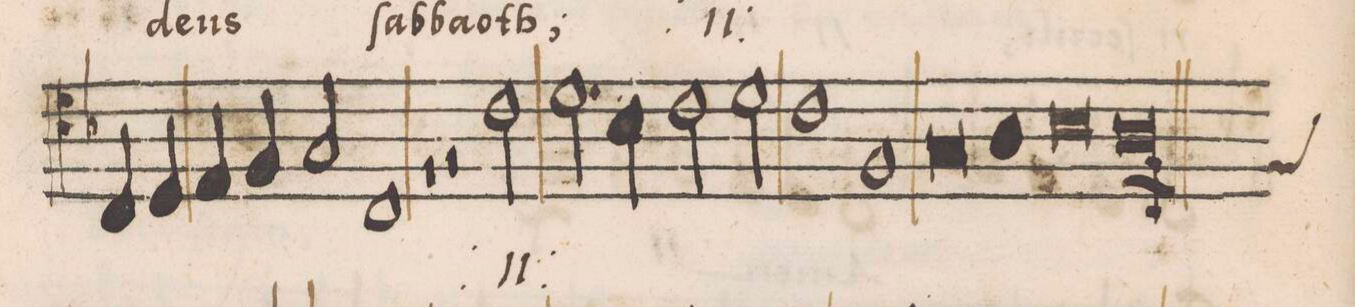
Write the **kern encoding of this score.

**kern	**text
*I"TENOR	*
*clefC4	*
*k[b-]	*
*met(c|)	*
*M2/1	*
4C/	ſab-
4D/	.
=23	=23
4E/	.
4F/	.
2G/	-ba-
1C	-oth
=24	=24
1r	.
2r	.
2c\	do-
=25	=25
2.d\	-mi-
4B-\	-nus
2c\	de-
2d\	.
=26	=26
1c	.
1F	-us
=27	=27
*col	*
1.G	ſab-
2A\	.
*Xcol	*
=28	=28
0B-	-ba-
=29	=29
*custos:F	*
0A	-oth
*	*Xij
=30||	=30||
*-	*-
